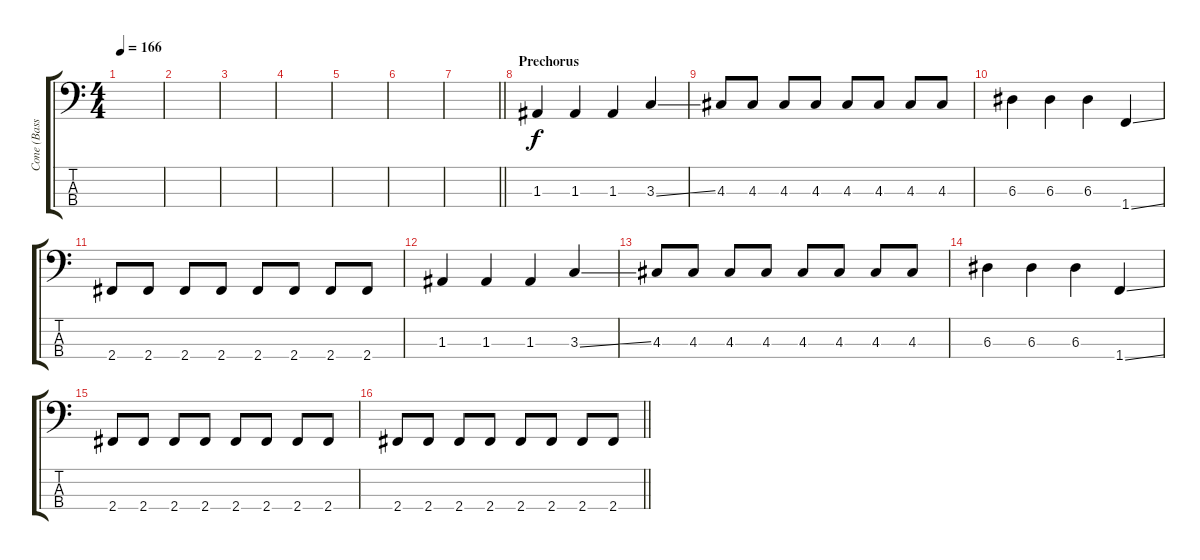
\track ("Cone (Bass)" "Cone (Bass") {instrument electricbasspick}
\staff {score tabs}
\tuning (G2 D2 A1 E1) {hide}
\ts (4 4)
\tempo 166
\clef f4
\ks c
|
|
|
|
|
|
\barLineRight lightlight
|
\section ("" "Prechorus")
1.3.4 1.3.4 1.3.4 3.3{ss}.4 |
4.3.8 4.3.8 4.3.8 4.3.8 4.3.8 4.3.8 4.3.8 4.3.8 |
6.3.4 6.3.4 6.3.4 1.4{ss}.4 |
2.4.8 2.4.8 2.4.8 2.4.8 2.4.8 2.4.8 2.4.8 2.4.8 |
1.3.4 1.3.4 1.3.4 3.3{ss}.4 |
4.3.8 4.3.8 4.3.8 4.3.8 4.3.8 4.3.8 4.3.8 4.3.8 |
6.3.4 6.3.4 6.3.4 1.4{ss}.4 |
2.4.8 2.4.8 2.4.8 2.4.8 2.4.8 2.4.8 2.4.8 2.4.8 |
\barLineRight lightlight
2.4.8 2.4.8 2.4.8 2.4.8 2.4.8 2.4.8 2.4.8 2.4.8
